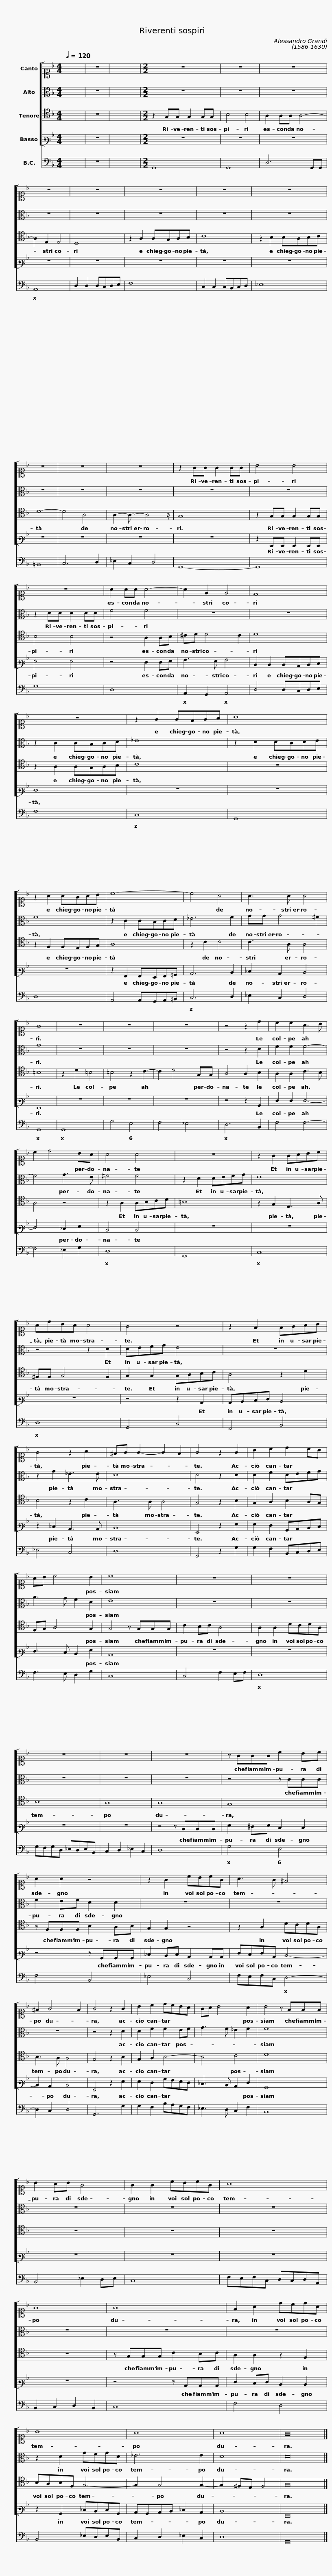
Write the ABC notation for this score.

X:1
%%score [ 1 2 3 4 ] 5
L:1/8
Q:1/4=120
M:4/4
I:linebreak $
K:F
V:1 alto1
V:2 alto
V:3 tenor
V:4 bass3
V:5 bass
V:1
 x8 | z8 | x16 |[M:2/2] z8 | z8 | %5
 z8 | z8 |$ z8 | z8 | z8 | %10
 z8 | z8 |$ z8 | z8 | z2 GG G2 GG | %15
 B4 B4 | z8 |$ A2 AA A4- | A2 E2 E4 | D8 | %20
 z8 | z2 G2 GFGA |$ B8 | z2 A2 AGAB | c8- | %25
 c4 A4 | A3 A A4 |$ G8 | z8 | z8 | %30
 z8 | z4 z2 d2 |$ c2 c2 A3 B | c2 d4 BA | A4 A4 | %35
 z8 | z2 G2 GABc |$ AdBA A4 | G4 z4 | z2 F2 FGAB | %40
 G4 z2 A2 | ^FG G2- G2 F2 |$ G4 z2 G2 | B2 c2 d2 cB | AB c4 B2 | %45
 c8 | z8 |$ z8 | z8 | z8 | %50
 z8 | z GGG c2 Bc |$ A2 A2 z4 | z2 G2 cBcG | A3 G ^F4 | %55
 ^F2 G4 F2 | G4 z2 G2 |$ B2 c2 dcBA | GA B4 A2 | B4 z FFF | %60
 B2 AB G4 | G2 G2 cBcG |$ A8 | G8 | G8 | %65
 F2 A2 dcdA |$ B8 | A8 | A8 | G16 |] %70
V:2
 x8 | z8 | x16 |[M:2/2] z8 | z8 | %5
 z8 | z8 |$ z8 | z8 | z8 | %10
 z8 | z8 |$ z8 | z8 | z8 | %15
 z8 | z2 DD D2 DD |$ F4 F4 | z8 | z8 | %20
 z2 C2 CB,CD | _E8 |$ z2 D2 DCDE | F8 | z2 C2 CB,CD | %25
 _E6 F2 | GG G4 ^F2 |$ G8 | z8 | z8 | %30
 z8 | z4 z2 D2 |$ F2 F2 F4- | F4 G3 E | ^F4 F4 | %35
 z2 D2 DEFG | E8 |$ z4 z2 D2 | DEFG E4 | z8 | %40
 z2 G2 _E3 E | D8 |$ D4 z2 D2 | D2 F2 DEFG | A3 G F2 D2 | %45
 E8 | z8 |$ z8 | z8 | z8 | %50
 z8 | z4 z CCC |$ F2 EF D2 D2 | z8 | z8 | %55
 z8 | z4 z2 D2 |$ D2 F2 F2 EF | G3 F _E2 F2 | F8 | %60
 z8 | z8 |$ z8 | z8 | z8 | %65
 z8 |$ z2 D2 GFGD | _E6 E2 | D8 | D16 |] %70
V:3
 x8 | z8 | x16 |[M:2/2] z2 G,G, G,2 G,G, | B,4 B,4 | %5
 A,2 A,A, A,4- | A,2 E,2 E,4 |$ D,8 | z2 A,2 A,G,A,B, | C8 | %10
 z2 B,2 B,A,B,C | D8- |$ D4 A,4 | A,2- A,3/2- A,4 z/ | G,8 | %15
 z2 G,G, G,2 G,G, | B,4 B,4 |$ z4 A,2 A,B, | ^CD D4 C2 | D8 | %20
 z2 A,2 A,G,A,B, | C8 |$ z8 | z2 F,2 F,E,F,G, | A,8 | %25
 z2 C2 C4 | C3 A, A,4 |$ =B,8 | z2 D2 =B,4 | =B,4 z2 C2- | %30
 C2 D4 G,G, | A,4 A,2 B,2 |$ A,2 A,2 C3 B, | A,4 z4 | z2 A,2 A,B,CD | %35
 =B,8 | z2 G,2 E,3 A, |$ ^F,F, G,4 F,2 | G,2 G,2 G,A,B,C | A,4 z2 D2 | %40
 B,4 z2 C2 | A,3 A, A,4 |$ G,4 z2 B,2 | G,2 A,2 B,2 A,G, | F,G, A,4 G,2 | %45
 G,4 z G,G,G, | C2 B,C A,4 |$ A,2 A,2 DCDA, | B,8 | A,8 | %50
 A,8 | G,8 |$ z F,F,F, B,2 A,B, | G,2 G,2 z4 | z2 A,2 DCDA, | %55
 B,3 A, A,4 | G,4 z2 B,2 |$ G,2 A,2 B,4- | B,4 C4 | D8 | %60
 z8 | z8 |$ z8 | z8 | z G,G,G, C2 B,C | %65
 A,2 A,2 z2 F,2 |$ B,A,B,F, G,4- | G,2 G,4 G,2- | G,2 ^F,E, F,4 | G,16 |] %70
V:4
 x8 | z8 | x16 |[M:2/2] z8 | z8 | %5
 z8 | z8 |$ z8 | z8 | z8 | %10
 z8 | z8 |$ z8 | z8 | z8 | %15
 z2 G,,G,, G,,2 G,,G,, | G,4 G,4 |$ z4 F,2 F,G, | A,3 G, A,4 | D,2 D,2 D,C,D,E, | %20
 F,8 | z8 |$ z8 | z8 | z2 A,,2 A,,G,,A,,=B,, | %25
 C,6 D,2 | _E,2 C,2 D,4 |$ G,,8 | z8 | z8 | %30
 z8 | z4 z2 B,,2 |$ F,2 F,2 F,4- | F,4 _E,2 G,2 | D,4 D,4 | %35
 z8 | z8 |$ z8 | z4 z2 C,2 | C,D,E,F, D,4 | %40
 z2 _E,2 C,3 C, | D,8 |$ G,,4 z2 G,2 | G,2 F,2 B,,C,D,E, | F,3 E, D,2 G,2 | %45
 C,8 | z8 |$ z8 | z8 | z8 | %50
 z4 z D,D,D, | G,2 ^F,G, E,2 E,2 |$ z4 z B,,B,,B,, | _E,2 D,E, C,2 C,C, | F,E,F,C, D,4- | %55
 D,2 C,2 D,4 | G,,4 z2 G,2 |$ G,2 F,2 B,A,G,F, | _E,3 D, C,2 F,2 | B,,8 | %60
 z8 | z8 |$ z8 | z8 | z4 z C,C,C, | %65
 F,2 E,F, D,2 D,2 |$ z2 B,,2 _E,D,E,B,, | C,B,,C,D, _E,2 C,2 | D,8 | G,,16 |] %70
V:5
 x8 | z8 | x16 |[M:2/2] G,,8 | G,,8 | %5
 D,6 G,,G,, | A,,8 |$ D,2 D,2 D,C,D,E, | F,8 | C,2 C,2 C,B,,C,D, | %10
 _E,8 | =B,,8 |$ C,6 D,2 | _E,2 C,2 D,4 | G,,8- | %15
 G,,8 | G,8 |$ D,8 | A,,2 G,,2 A,,4 | D,4 D,C,D,E, | %20
 F,8 | C,8 |$ G,,8 | D,8 | A,,4 A,,G,,A,,=B,, | %25
 C,6 D,2 | _E,2 C,2 D,4 |$ G,,8 | G,,8 | G,4 E,4 | %30
 F,4 _E,4 | D,6 B,,2 |$ F,4 F,4- | F,4 _E,2 G,2 | D,8 | %35
 G,,8 | C,8 |$ D,8 | G,,4 C,4 | F,,4 B,,4 | %40
 _E,4 C,4 | D,8 |$ G,,4 z2 G,2 | G,2 F,2 B,,C,D,E, | F,3 E, D,2 G,2 | %45
 C,8 | C,4 F,2 E,F, |$ D,8 | G,F,G,D, _E,D,E,B,, | C,2 D,2 _E,2 C,2 | %50
 D,8 | G,4 E,4 |$ F,4 B,,4 | _E,4 C,4 | F,E,F,C, D,4- | %55
 D,2 C,2 D,4 | G,,6 G,2 |$ G,2 F,2 B,A,G,F, | _E,3 D, C,2 F,2 | B,,8 | %60
 B,,4 _E,2 D,E, | C,8 |$ F,E,F,C, D,C,D,A,, | B,,2 C,2 D,2 B,,2 | C,8 | %65
 F,4 D,4 |$ B,,4 _E,D,E,B,, | C,2 D,2 _E,2 C,2 | D,8 | G,,16 |] %70
